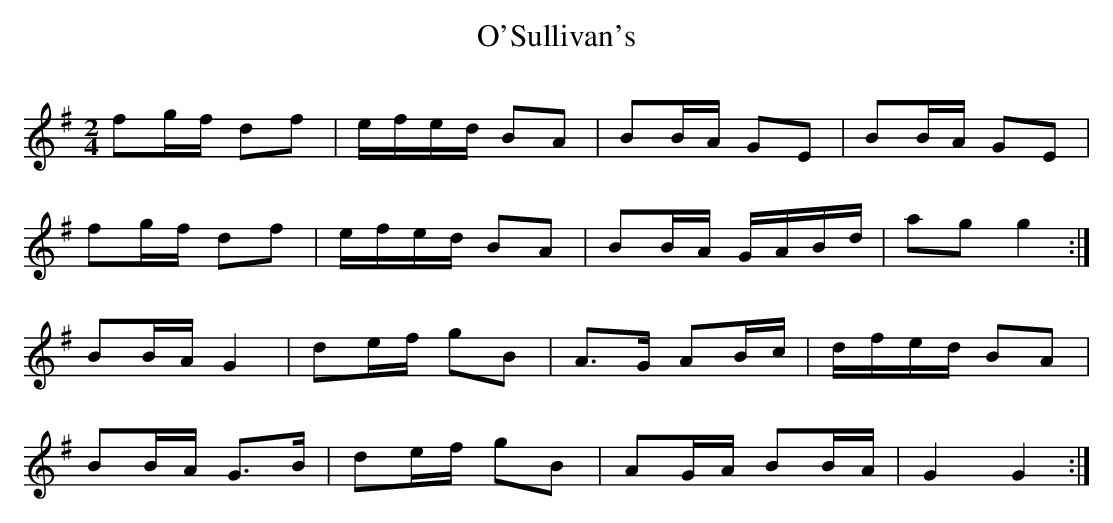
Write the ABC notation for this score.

X:1
T: O'Sullivan's
Q: 250
L: 1/8
M: 2/4
K: G
fg/f/ df|e/f/e/d/ BA|BB/A/ GE|BB/A/ GE|
fg/f/ df|e/f/e/d/ BA|BB/A/ G/A/B/d/|ag g2 :|
BB/A/ G2|de/f/ gB|A>G AB/c/|d/f/e/d/ BA|
BB/A/ G>B|de/f/ gB|AG/A/ BB/A/|G2 G2 :|
